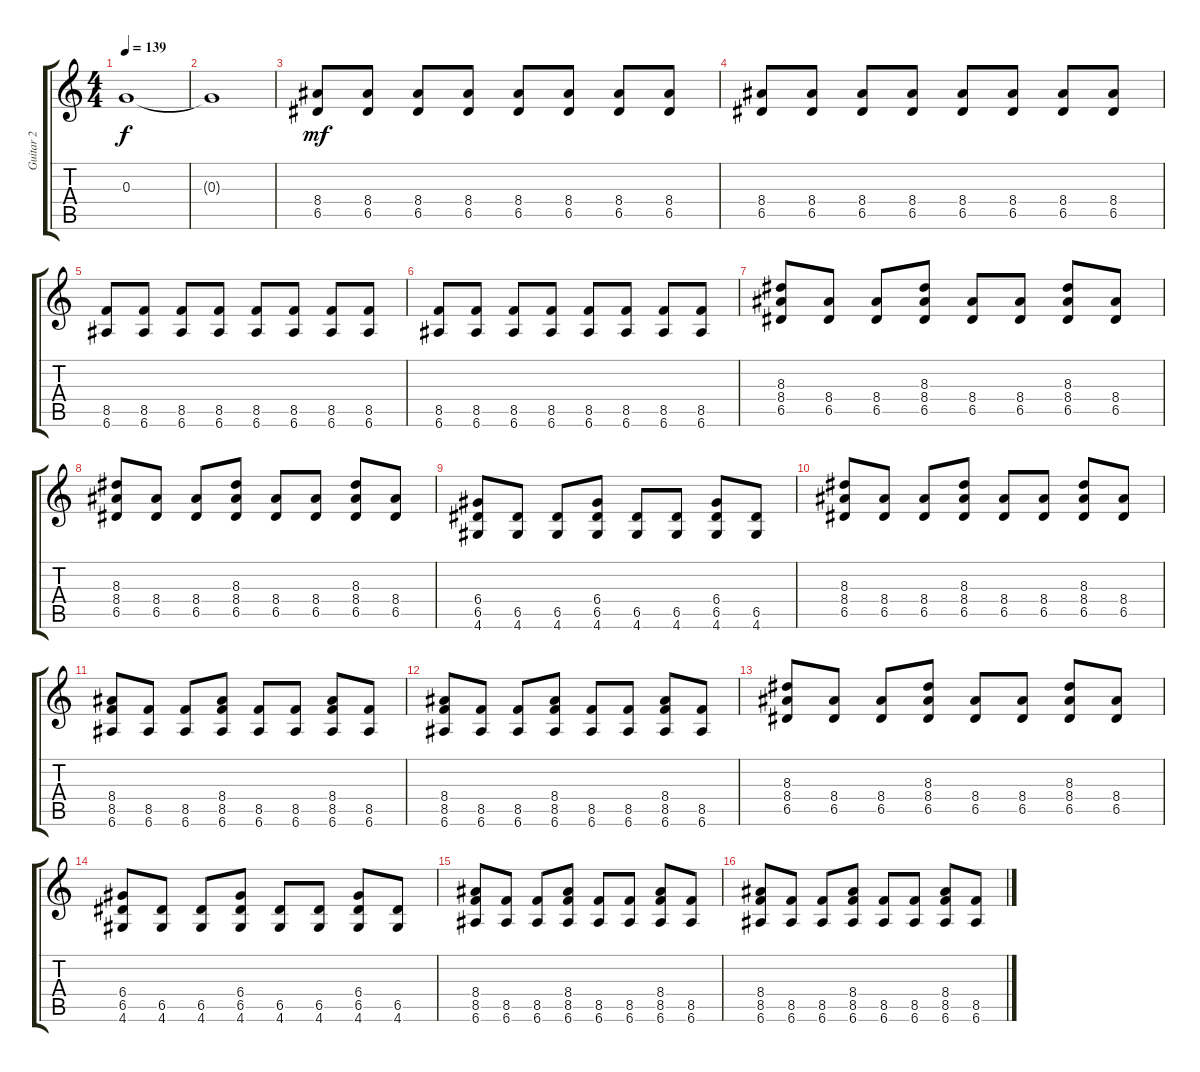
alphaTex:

\track ("Guitar 2" "Guitar 2") {instrument distortionguitar}
\staff {score tabs}
\tuning (E4 B3 G3 D3 A2 E2) {hide}
\ts (4 4)
\tempo 139
\clef g2
\ks c
0.3.1{dy f instrument distortionguitar} |
0.3{t}.1 |
(8.4 6.5).8{dy mf} (8.4 6.5).8 (8.4 6.5).8 (8.4 6.5).8 (8.4 6.5).8 (8.4 6.5).8 (8.4 6.5).8 (8.4 6.5).8 |
(8.4 6.5).8 (8.4 6.5).8 (8.4 6.5).8 (8.4 6.5).8 (8.4 6.5).8 (8.4 6.5).8 (8.4 6.5).8 (8.4 6.5).8 |
(8.5 6.6).8 (8.5 6.6).8 (8.5 6.6).8 (8.5 6.6).8 (8.5 6.6).8 (8.5 6.6).8 (8.5 6.6).8 (8.5 6.6).8 |
(8.5 6.6).8 (8.5 6.6).8 (8.5 6.6).8 (8.5 6.6).8 (8.5 6.6).8 (8.5 6.6).8 (8.5 6.6).8 (8.5 6.6).8 |
(8.3 8.4 6.5).8 (8.4 6.5).8 (8.4 6.5).8 (8.3 8.4 6.5).8 (8.4 6.5).8 (8.4 6.5).8 (8.3 8.4 6.5).8 (8.4 6.5).8 |
(8.3 8.4 6.5).8 (8.4 6.5).8 (8.4 6.5).8 (8.3 8.4 6.5).8 (8.4 6.5).8 (8.4 6.5).8 (8.3 8.4 6.5).8 (8.4 6.5).8 |
(6.4 6.5 4.6).8 (6.5 4.6).8 (6.5 4.6).8 (6.4 6.5 4.6).8 (6.5 4.6).8 (6.5 4.6).8 (6.4 6.5 4.6).8 (6.5 4.6).8 |
(8.3 8.4 6.5).8 (8.4 6.5).8 (8.4 6.5).8 (8.3 8.4 6.5).8 (8.4 6.5).8 (8.4 6.5).8 (8.3 8.4 6.5).8 (8.4 6.5).8 |
(8.4 8.5 6.6).8 (8.5 6.6).8 (8.5 6.6).8 (8.4 8.5 6.6).8 (8.5 6.6).8 (8.5 6.6).8 (8.4 8.5 6.6).8 (8.5 6.6).8 |
(8.4 8.5 6.6).8 (8.5 6.6).8 (8.5 6.6).8 (8.4 8.5 6.6).8 (8.5 6.6).8 (8.5 6.6).8 (8.4 8.5 6.6).8 (8.5 6.6).8 |
(8.3 8.4 6.5).8 (8.4 6.5).8 (8.4 6.5).8 (8.3 8.4 6.5).8 (8.4 6.5).8 (8.4 6.5).8 (8.3 8.4 6.5).8 (8.4 6.5).8 |
(6.4 6.5 4.6).8 (6.5 4.6).8 (6.5 4.6).8 (6.4 6.5 4.6).8 (6.5 4.6).8 (6.5 4.6).8 (6.4 6.5 4.6).8 (6.5 4.6).8 |
(8.4 8.5 6.6).8 (8.5 6.6).8 (8.5 6.6).8 (8.4 8.5 6.6).8 (8.5 6.6).8 (8.5 6.6).8 (8.4 8.5 6.6).8 (8.5 6.6).8 |
(8.4 8.5 6.6).8 (8.5 6.6).8 (8.5 6.6).8 (8.4 8.5 6.6).8 (8.5 6.6).8 (8.5 6.6).8 (8.4 8.5 6.6).8 (8.5 6.6).8
